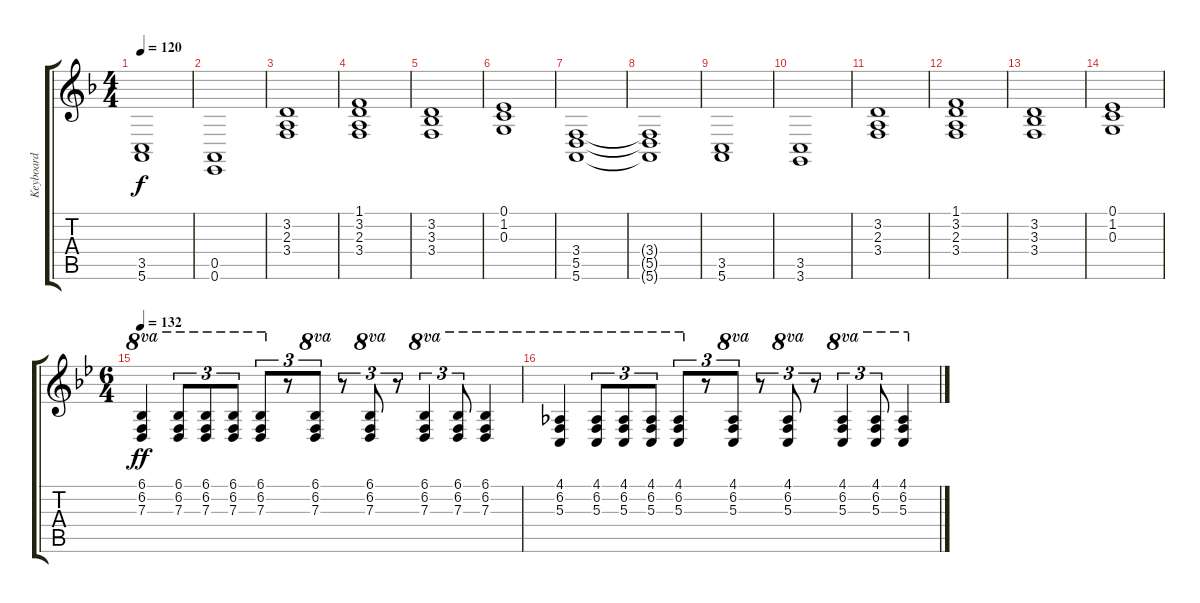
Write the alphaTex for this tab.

\track ("Keyboard" "Keyboard") {instrument churchorgan}
\staff {score tabs}
\tuning (E4 B3 G3 D3 A2 E2) {hide}
\ts (4 4)
\tempo 120
\clef g2
\ks f
(3.5 5.6).1{dy f} |
(0.5 0.6).1 |
(3.2 2.3 3.4).1 |
(1.1 3.2 2.3 3.4).1 |
(3.2 3.3 3.4).1 |
(0.1 1.2 0.3).1 |
(3.4 5.5 5.6).1 |
(3.4{t} 5.5{t} 5.6{t}).1 |
(3.5 5.6).1 |
(3.5 3.6).1 |
(3.2 2.3 3.4).1 |
(1.1 3.2 2.3 3.4).1 |
(3.2 3.3 3.4).1 |
(0.1 1.2 0.3).1 |
\ts (6 4)
\tempo 132
\ks bb
(6.1 6.2 7.3).4{ot 8va dy ff} (6.1 6.2 7.3).8{tu (3 2) ot 8va} (6.1 6.2 7.3).8{tu (3 2) ot 8va} (6.1 6.2 7.3).8{tu (3 2) ot 8va} (6.1 6.2 7.3).8{tu (3 2) ot 8va} r.8{tu (3 2)} (6.1 6.2 7.3).8{tu (3 2) ot 8va} r.8{tu (3 2)} (6.1 6.2 7.3).8{tu (3 2) ot 8va} r.8{tu (3 2)} (6.1 6.2 7.3).4{tu (3 2) ot 8va} (6.1 6.2 7.3).8{tu (3 2) ot 8va} (6.1 6.2 7.3).4{ot 8va} |
(4.1 6.2 5.3).4{ot 8va} (4.1 6.2 5.3).8{tu (3 2) ot 8va} (4.1 6.2 5.3).8{tu (3 2) ot 8va} (4.1 6.2 5.3).8{tu (3 2) ot 8va} (4.1 6.2 5.3).8{tu (3 2) ot 8va} r.8{tu (3 2)} (4.1 6.2 5.3).8{tu (3 2) ot 8va} r.8{tu (3 2)} (4.1 6.2 5.3).8{tu (3 2) ot 8va} r.8{tu (3 2)} (4.1 6.2 5.3).4{tu (3 2) ot 8va} (4.1 6.2 5.3).8{tu (3 2) ot 8va} (4.1 6.2 5.3).4{ot 8va}
